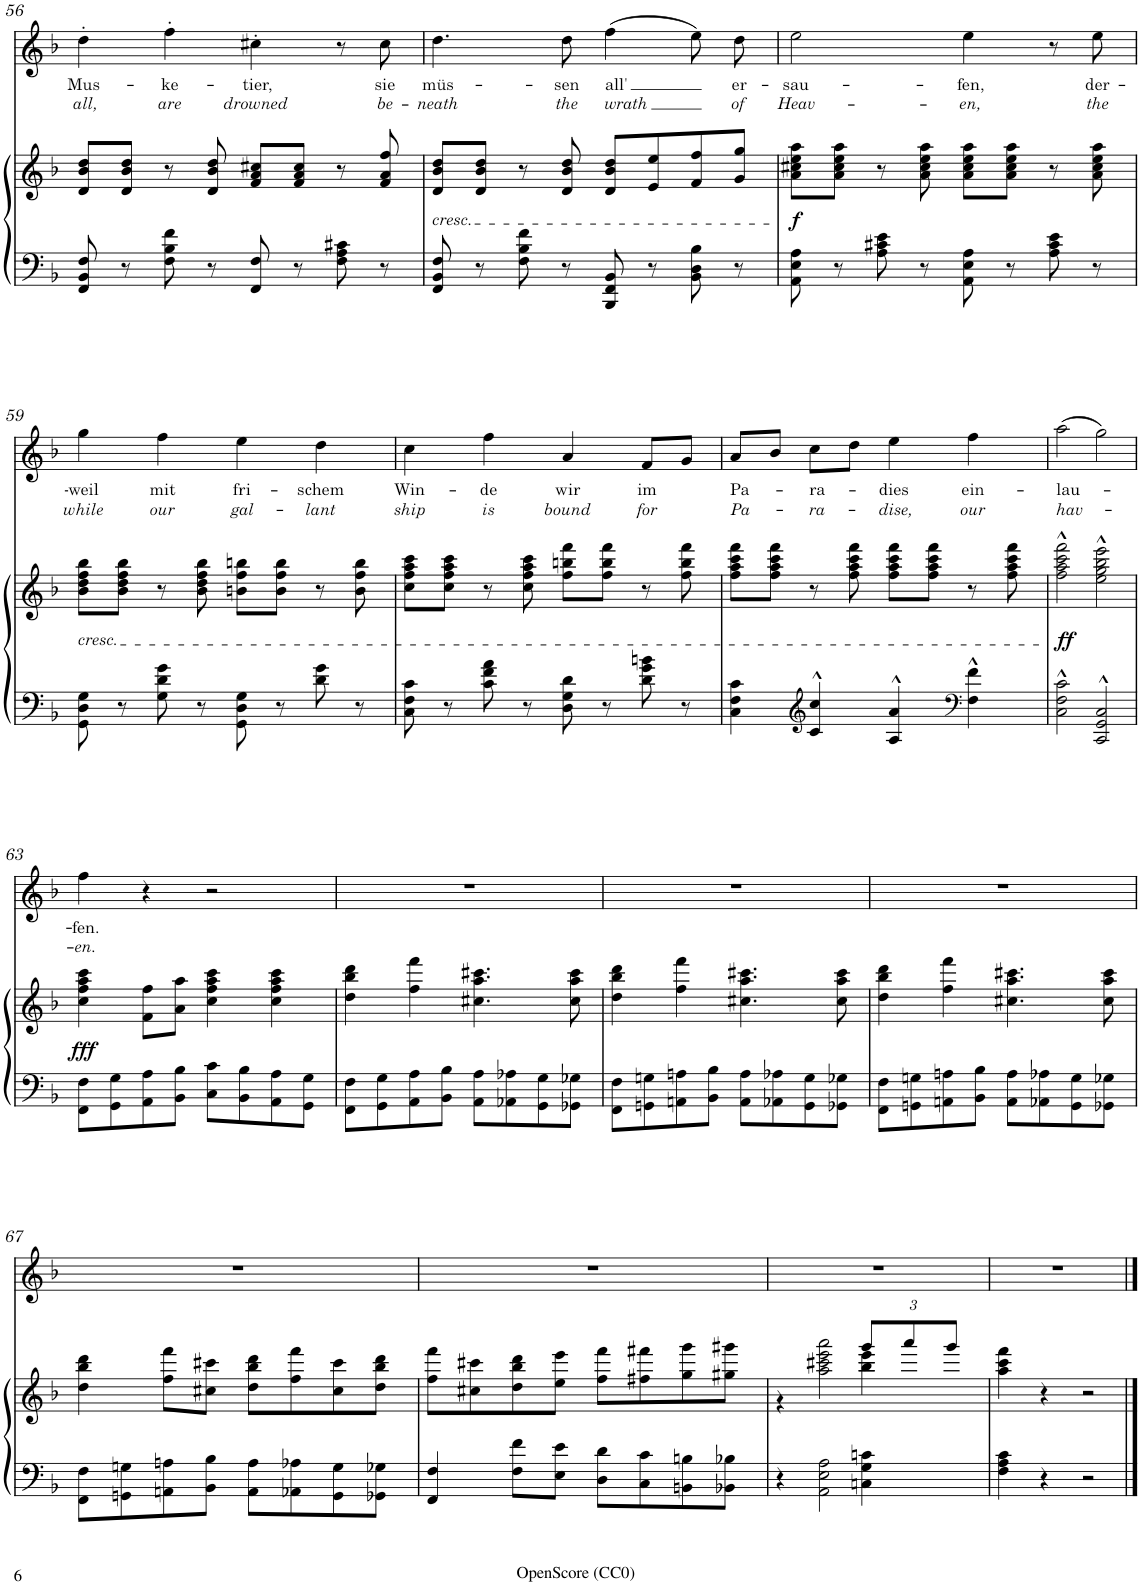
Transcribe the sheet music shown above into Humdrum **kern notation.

**kern	**kern	**dynam	**kern	**text	**text
*part2	*part2	*part2	*part1	*part1	*part1
*staff3	*staff2	*staff2/3	*staff1	*staff1	*staff1
*I"Piano	*	*	*I"Voice	*	*
*I'Pno	*	*	*	*	*
!!LO:PB:g=z
*clefF4	*clefG2	*	*clefG2	*	*
*k[b-]	*k[b-]	*	*k[b-]	*	*
*M4/4	*M4/4	*	*M4/4	*	*
=56	=56	=56	=56	=56	=56
!	!	!	!	!LO:LY:b	!LO:LY:b
8FF/' 8BB-/' 8F/'	8d/' 8b-/' 8dd/'L	.	4dd'\	Mus-	all,
8r	8d/' 8b-/' 8dd/'J	.	.	.	.
!	!	!	!	!LO:LY:b	!LO:LY:b
8F\' 8B-\' 8f\'	8r	.	4ff'\	-ke-	are
8r	8d/' 8b-/' 8dd/'	.	.	.	.
!	!	!	!	!LO:LY:b	!LO:LY:b
8FF/' 8F/'	8f/' 8a/' 8cc#X/'L	.	4cc#X'\	-tier,	drowned
8r	8f/' 8a/' 8cc#/'J	.	.	.	.
8F\ 8A\ 8c#X\	8r	.	8r	.	.
!	!	!	!	!LO:LY:b	!LO:LY:b
8r	8f/ 8a/ 8ff/	.	8cc#\	sie	be-
=57	=57	=57	=57	=57	=57
!	!LO:TX:b:i:t=cresc.	!	!	!	!
!	!	!	!	!LO:LY:b	!LO:LY:b
8FF/ 8BB-/ 8F/	8d/ 8b-/ 8dd/L	.	4.dd\	müs-	-neath
8r	8d/ 8b-/ 8dd/J	.	.	.	.
8F\ 8B-\ 8f\	8r	.	.	.	.
!	!	!	!	!LO:LY:b	!LO:LY:b
8r	8d/ 8b-/ 8dd/	.	8dd\	-sen	the
!	!	!	!	!LO:LY:b	!LO:LY:b
8BBB-/ 8FF/ 8BB-/	8d/ 8b-/ 8dd/L	.	(4ff\	all'	wrath
8r	8e/ 8ee/	.	.	.	.
8BB-\ 8D\ 8B-\	8f/ 8ff/	.	8ee\)	.	.
!	!	!	!	!LO:LY:b	!LO:LY:b
8r	8g/ 8gg/J	.	8dd\	er-	of
=58	=58	=58	=58	=58	=58
!	!	!LO:DY:b	!	!LO:LY:b	!LO:LY:b
8AA\ 8E\ 8A\	8a\ 8cc#X\ 8ee\ 8aa\L	f	2ee\	-sau-	Heav-
8r	8a\ 8cc#\ 8ee\ 8aa\J	.	.	.	.
8A\ 8c#X\ 8e\	8r	.	.	.	.
8r	8a\ 8cc#\ 8ee\ 8aa\	.	.	.	.
!	!	!	!	!LO:LY:b	!LO:LY:b
8AA\ 8E\ 8A\	8a\ 8cc#\ 8ee\ 8aa\L	.	4ee\	-fen,	-en,
8r	8a\ 8cc#\ 8ee\ 8aa\J	.	.	.	.
8A\ 8c#\ 8e\	8r	.	8r	.	.
!	!	!	!	!LO:LY:b	!LO:LY:b
8r	8a\ 8cc#\ 8ee\ 8aa\	.	8ee\	der-	the
!!LO:LB:g=z
=59	=59	=59	=59	=59	=59
!	!LO:TX:b:i:t=cresc.	!	!	!	!
!	!	!	!	!LO:LY:b	!LO:LY:b
8GG\ 8D\ 8G\	8b-\ 8dd\ 8ff\ 8bb-\L	.	4gg\	-weil	while
8r	8b-\ 8dd\ 8ff\ 8bb-\J	.	.	.	.
!	!	!	!	!LO:LY:b	!LO:LY:b
8G\ 8d\ 8g\	8r	.	4ff\	mit	our
8r	8b-\ 8dd\ 8ff\ 8bb-\	.	.	.	.
!	!	!	!	!LO:LY:b	!LO:LY:b
8GG\ 8D\ 8G\	8bn\ 8ff\ 8bbn\L	.	4ee\	fri-	gal-
8r	8b\ 8ff\ 8bb\J	.	.	.	.
!	!	!	!	!LO:LY:b	!LO:LY:b
8d\ 8g\	8r	.	4dd\	-schem	-lant
8r	8b\ 8ff\ 8bb\	.	.	.	.
=60	=60	=60	=60	=60	=60
!	!	!	!	!LO:LY:b	!LO:LY:b
8C\ 8F\ 8c\	8cc\ 8ff\ 8aa\ 8ccc\L	.	4cc\	Win-	ship
8r	8cc\ 8ff\ 8aa\ 8ccc\J	.	.	.	.
!	!	!	!	!LO:LY:b	!LO:LY:b
8c\ 8f\ 8a\	8r	.	4ff\	-de	is
8r	8cc\ 8ff\ 8aa\ 8ccc\	.	.	.	.
!	!	!	!	!LO:LY:b	!LO:LY:b
8D\ 8G\ 8d\	8ff\ 8bbn\ 8fff\L	.	4a/	wir	bound
8r	8ff\ 8bb\ 8fff\J	.	.	.	.
!	!	!	!	!LO:LY:b	!LO:LY:b
8d\ 8g\ 8bn\	8r	.	8f/L	im	for
8r	8ff\ 8bb\ 8fff\	.	8g/J	.	.
=61	=61	=61	=61	=61	=61
!	!	!	!	!LO:LY:b	!LO:LY:b
4C\ 4F\ 4c\	8ff\ 8aa\ 8ccc\ 8fff\L	.	8a/L	Pa-	Pa-
.	8ff\ 8aa\ 8ccc\ 8fff\J	.	8b-/J	.	.
*clefG2	*	*	*	*	*
!	!	!	!	!LO:LY:b	!LO:LY:b
4c/^^ 4cc/^^	8r	.	8cc\L	-ra-	-ra-
.	8ff\ 8aa\ 8ccc\ 8fff\	.	8dd\J	.	.
!	!	!	!	!LO:LY:b	!LO:LY:b
4A/^^ 4a/^^	8ff\ 8aa\ 8ccc\ 8fff\L	.	4ee\	-dies	-dise,
.	8ff\ 8aa\ 8ccc\ 8fff\J	.	.	.	.
*clefF4	*	*	*	*	*
!	!	!	!	!LO:LY:b	!LO:LY:b
4F\^^ 4f\^^	8r	.	4ff\	ein-	our
.	8ff\ 8aa\ 8ccc\ 8fff\	.	.	.	.
=62	=62	=62	=62	=62	=62
!	!	!LO:DY:b	!	!LO:LY:b	!LO:LY:b
2C\^^ 2F\^^ 2c\^^	2ff\^^ 2aa\^^ 2ccc\^^ 2fff\^^	ff	(2aa\	-lau-	hav-
2CC/^^ 2GG/^^ 2C/^^	2ee\^^ 2gg\^^ 2bb-\^^ 2eee\^^	.	2gg\)	.	.
!!LO:LB:g=z
=63	=63	=63	=63	=63	=63
!	!	!LO:DY:b	!	!LO:LY:b	!LO:LY:b
8FF\ 8F\L	4cc\ 4ff\ 4aa\ 4ccc\	fff	4ff\	-fen.	en.
8GG\ 8G\	.	.	.	.	.
8AA\ 8A\	8f\ 8ff\L	.	4r	.	.
8BB-\ 8B-\J	8a\ 8aa\J	.	.	.	.
8C\ 8c\L	4cc\ 4ff\ 4aa\ 4ccc\	.	2r	.	.
8BB-\ 8B-\	.	.	.	.	.
8AA\ 8A\	4cc\ 4ff\ 4aa\ 4ccc\	.	.	.	.
8GG\ 8G\J	.	.	.	.	.
=64	=64	=64	=64	=64	=64
8FF\ 8F\L	4dd\ 4bb-\ 4ddd\	.	1r	.	.
8GG\ 8G\	.	.	.	.	.
8AA\ 8A\	4ff\ 4fff\	.	.	.	.
8BB-\ 8B-\J	.	.	.	.	.
8AA\ 8A\L	4.cc#X\ 4.aa\ 4.ccc#X\	.	.	.	.
8AA-X\ 8A-X\	.	.	.	.	.
8GG\ 8G\	.	.	.	.	.
8GG-X\ 8G-X\J	8cc#\ 8aa\ 8ccc#\	.	.	.	.
=65	=65	=65	=65	=65	=65
8FF\ 8F\L	4dd\ 4bb-\ 4ddd\	.	1r	.	.
8GGn\ 8Gn\	.	.	.	.	.
8AAn\ 8An\	4ff\ 4fff\	.	.	.	.
8BB-\ 8B-\J	.	.	.	.	.
8AA\ 8A\L	4.cc#X\ 4.aa\ 4.ccc#X\	.	.	.	.
8AA-X\ 8A-X\	.	.	.	.	.
8GG\ 8G\	.	.	.	.	.
8GG-X\ 8G-X\J	8cc#\ 8aa\ 8ccc#\	.	.	.	.
=66	=66	=66	=66	=66	=66
8FF\ 8F\L	4dd\ 4bb-\ 4ddd\	.	1r	.	.
8GGn\ 8Gn\	.	.	.	.	.
8AAn\ 8An\	4ff\ 4fff\	.	.	.	.
8BB-\ 8B-\J	.	.	.	.	.
8AA\ 8A\L	4.cc#X\ 4.aa\ 4.ccc#X\	.	.	.	.
8AA-X\ 8A-X\	.	.	.	.	.
8GG\ 8G\	.	.	.	.	.
8GG-X\ 8G-X\J	8cc#\ 8aa\ 8ccc#\	.	.	.	.
!!LO:LB:g=z
=67	=67	=67	=67	=67	=67
8FF\ 8F\L	4dd\ 4bb-\ 4ddd\	.	1r	.	.
8GGn\ 8Gn\	.	.	.	.	.
8AAn\ 8An\	8ff\ 8fff\L	.	.	.	.
8BB-\ 8B-\J	8cc#X\ 8ccc#X\J	.	.	.	.
8AA\ 8A\L	8dd\ 8bb-\ 8ddd\L	.	.	.	.
8AA-X\ 8A-X\	8ff\ 8fff\	.	.	.	.
8GG\ 8G\	8cc#\ 8ccc#\	.	.	.	.
8GG-X\ 8G-X\J	8dd\ 8bb-\ 8ddd\J	.	.	.	.
=68	=68	=68	=68	=68	=68
4FF/ 4F/	8ff\ 8fff\L	.	1r	.	.
.	8cc#X\ 8ccc#X\	.	.	.	.
8F\ 8f\L	8dd\ 8bb-\ 8ddd\	.	.	.	.
8E\ 8e\J	8ee\ 8eee\J	.	.	.	.
8D\ 8d\L	8ff\ 8fff\L	.	.	.	.
8C\ 8c\	8ff#X\ 8fff#X\	.	.	.	.
8BBn\ 8Bn\	8gg\ 8ggg\	.	.	.	.
8BB-X\ 8B-X\J	8gg#X\ 8ggg#X\J	.	.	.	.
=69	=69	=69	=69	=69	=69
*	*^	*	*	*	*
4r	2.ryy	4r	.	1r	.	.
2AA\ 2E\ 2A\	.	2aa\ 2ccc#X\ 2eee\ 2aaa\	.	.	.	.
*	*Xbrackettup	*	*	*	*	*
4Cn\ 4G\ 4cn\	12ggg/L	4bb-\ 4eee\	.	.	.	.
.	12aaa/	.	.	.	.	.
.	12ggg/J	.	.	.	.	.
*	*v	*v	*	*	*	*
=70	=70	=70	=70	=70	=70
4F\ 4A\ 4c\	4aa\ 4ccc\ 4fff\	.	1r	.	.
4r	4r	.	.	.	.
2r	2r	.	.	.	.
==	==	==	==	==	==
*-	*-	*-	*-	*-	*-
